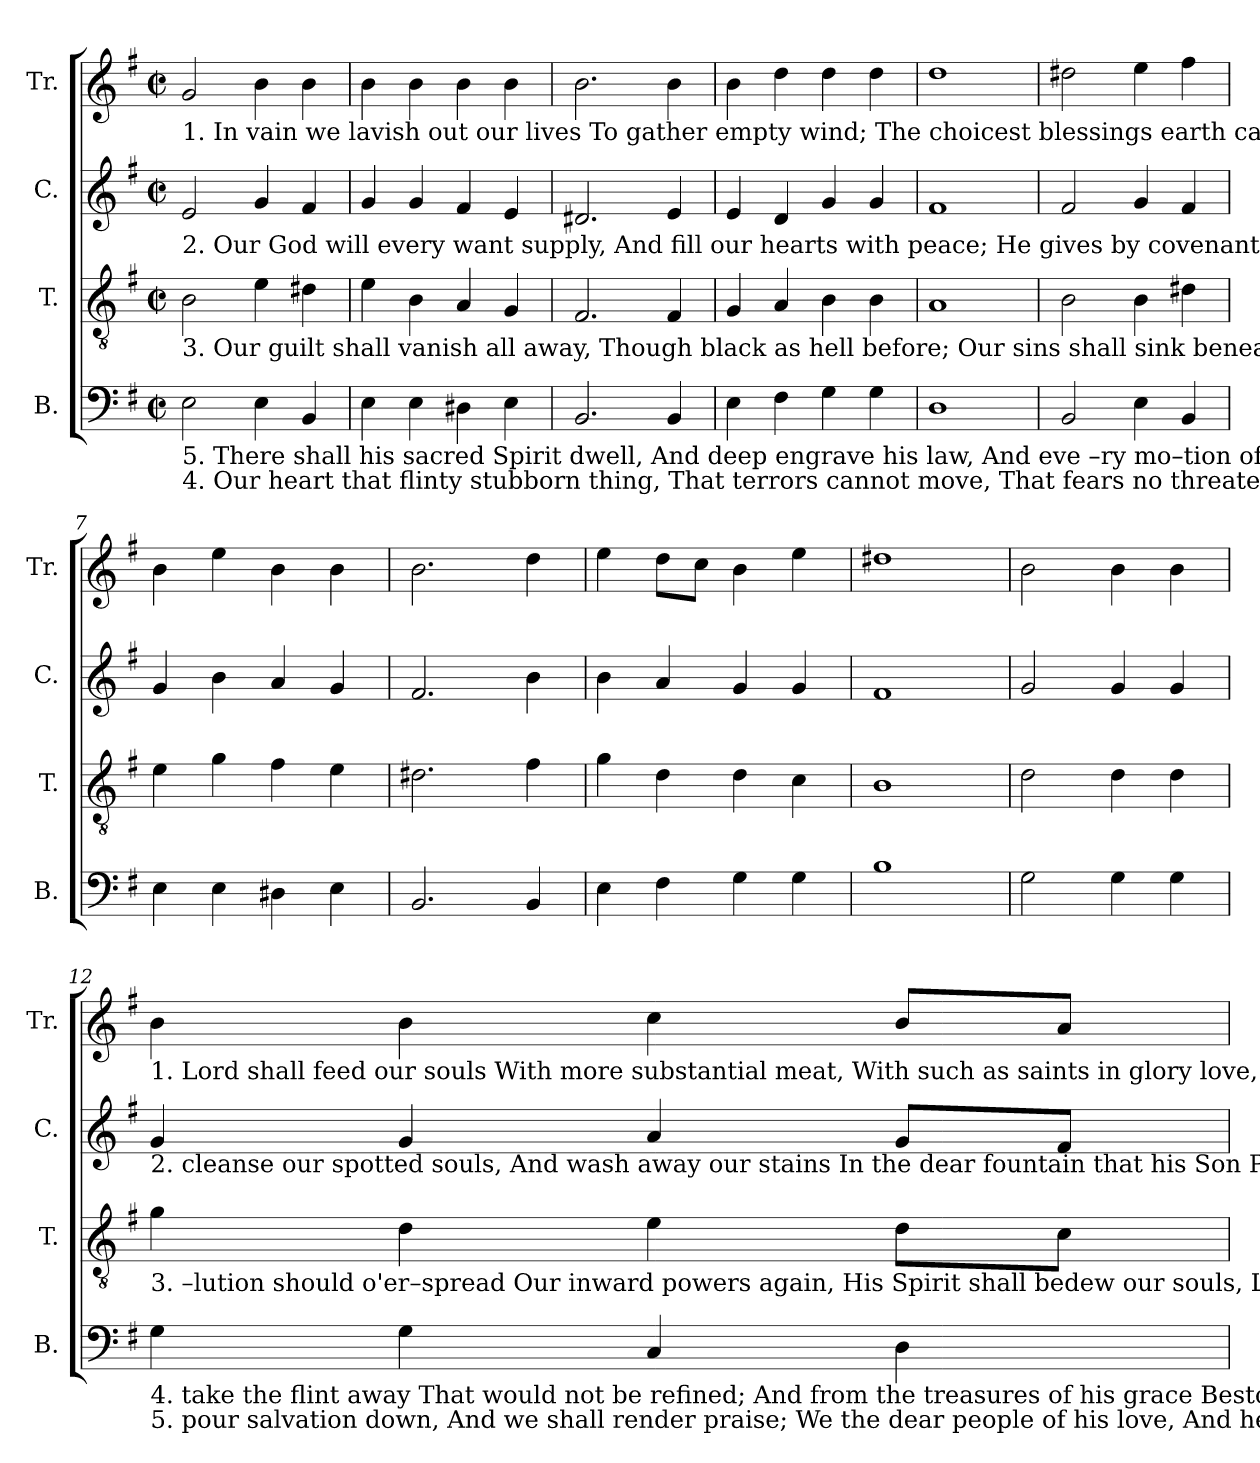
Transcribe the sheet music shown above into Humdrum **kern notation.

**kern	**kern	**kern	**kern
*part4	*part3	*part2	*part1
*staff4	*staff3	*staff2	*staff1
*I"B.	*I"T.	*I"C.	*I"Tr.
*I'B.	*I'T.	*I'C.	*I'Tr.
*clefF4	*clefGv2	*clefG2	*clefG2
*k[f#]	*k[f#]	*k[f#]	*k[f#]
*M2/2	*M2/2	*M2/2	*M2/2
*met(c|)	*met(c|)	*met(c|)	*met(c|)
*MM100	*MM100	*MM100	*MM100
=1	=1	=1	=1
!	!	!	!LO:TX:b:t=1.  In  vain we lavish out our lives   To  gather empty  wind;   The choicest blessings earth can yield  Will starve a hungry mind.  Come, and the
!	!	!LO:TX:b:t=2.  Our God will every want supply,   And fill our hearts with peace;  He  gives by  covenant and by oath The richesof his grace.  Come, and he'll	!
!	!LO:TX:b:t=3.  Our guilt shall vanish all away,  Though black as hell before;   Our sins shall sink beneath the sea,  And shall be found no more.  And, lest pol–	!	!
!LO:TX:b:t=5.  There  shall  his  sacred  Spirit  dwell,   And deep engrave his law,   And  eve –ry  mo–tion  of   our   souls   To swift obedience draw.  Thus will he	!	!	!
!LO:TX:b:t=4.  Our heart that flinty stubborn thing,  That terrors cannot move,  That fears no threatenings of his wrath,  Shall be dissolved by love.  Or he can	!	!	!
2E\	2B\	2e/	2g/
4E\	4e\	4g/	4b\
4BB/	4d#X\	4f#/	4b\
=2	=2	=2	=2
4E\	4e\	4g/	4b\
4E\	4B\	4g/	4b\
4D#X\	4A/	4f#/	4b\
4E\	4G/	4e/	4b\
=3	=3	=3	=3
2.BB/	2.F#/	2.d#X/	2.b\
4BB/	4F#/	4e/	4b\
=4	=4	=4	=4
4E\	4G/	4e/	4b\
4F#\	4A/	4d/	4dd\
4G\	4B\	4g/	4dd\
4G\	4B\	4g/	4dd\
=5	=5	=5	=5
1D	1A	1f#	1dd
=6	=6	=6	=6
2BB/	2B\	2f#/	2dd#X\
4E\	4B\	4g/	4ee\
4BB/	4d#X\	4f#/	4ff#\
=7	=7	=7	=7
4E\	4e\	4g/	4b\
4E\	4g\	4b\	4ee\
4D#X\	4f#\	4a/	4b\
4E\	4e\	4g/	4b\
=8	=8	=8	=8
2.BB/	2.d#X\	2.f#/	2.b\
4BB/	4f#\	4b\	4dd\
=9	=9	=9	=9
4E\	4g\	4b\	4ee\
4F#\	4d\	4a/	8dd\L
.	.	.	8cc\J
4G\	4d\	4g/	4b\
4G\	4c\	4g/	4ee\
=10	=10	=10	=10
1B	1B	1f#	1dd#X
=11	=11	=11	=11
2G\	2d\	2g/	2b\
4G\	4d\	4g/	4b\
4G\	4d\	4g/	4b\
!!LO:LB:g=z
=12	=12	=12	=12
!	!	!	!LO:TX:b:t=1.  Lord shall feed our souls With more substantial meat,  With such as saints in glory love,   With such as angels eat,  With such as angels eat.
!	!	!LO:TX:b:t=2.  cleanse our spotted souls,  And wash away our stains In the dear fountain that his Son Poured from his dying veins, Poured from his dying veins.	!
!	!LO:TX:b:t=3.  –lution should o'er–spread  Our inward powers again,  His Spirit shall bedew our souls,  Like pu–ri–fy–ing rain,  Like pu–ri – fy – ing     rain.	!	!
!LO:TX:b:t=4.  take  the  flint  away  That would not be refined;  And from the treasures of his grace  Bestow a sof–ter mind,  Bestow   a    sof – ter    mind.	!	!	!
!LO:TX:b:t=5.  pour salvation down,  And we shall render praise;  We the dear people of his love,  And he  our God of  grace,   And  he  our God   of     grace.	!	!	!
4G\	4g\	4g/	4b\
4G\	4d\	4g/	4b\
4C/	4e\	4a/	4cc\
4D\	8d\L	8g/L	8b/L
.	8c\J	8f#/J	8a/J
=	=	=	=
*-	*-	*-	*-
